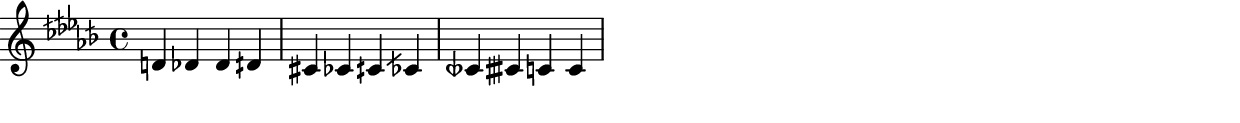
%% Generated by lilypond-book
%% Options: [exampleindent=10.16\mm,indent=0\mm,line-width=160\mm,paper-height=845.047\pt,paper-width=597.508\pt,papersize='(cons (* 597.508 pt) (* 845.047 pt)),quote]
\include "lilypond-book-preamble.ly"


% ****************************************************************
% Start cut-&-pastable-section
% ****************************************************************

#(ly:set-option 'eps-box-padding 3.000000)



\paper {
  #(set-paper-size '(cons (* 597.508 pt) (* 845.047 pt)))
  indent = 0\mm
  line-width = 160\mm
  % offset the left padding, also add 1mm as lilypond creates cropped
  % images with a little space on the right
  line-width = #(- line-width (* mm  3.000000) (* mm 1))
  line-width = 160\mm - 2.0 * 10.16\mm
  % offset the left padding, also add 1mm as lilypond creates cropped
  % images with a little space on the right
  line-width = #(- line-width (* mm  3.000000) (* mm 1))
}

\layout {
  
}




% ****************************************************************
% ly snippet:
% ****************************************************************
\sourcefilename "snippets/non-traditional-key-signatures.ly"
\sourcefileline 0
%% DO NOT EDIT this file manually; it was automatically
%% generated from the LilyPond Wiki
%% (https://wiki.lilypond.community).
%%
%% Make any changes in the Wiki itself, or in
%% `Documentation/snippets/new/`, then run
%% `scripts/auxiliar/makelsr.pl`.
%%
%% This file is in the public domain.

\version "2.24.0"

\header {
%% Translation of GIT committish: f11513f36c131dab18338d6a3a729e24a927150d
  texidocja = "
広く使われている @code{\\key} コマンドは、@code{Staff} コンテキストの
@code{keyAlterations} をセットしています。@c
非標準な調号を作成するには、このプロパティを直接セットします。

コマンドの形式は以下のようなリストです:

@code{ \\set Staff.keyAlterations = #`(((octave . step) . alter) ((octave
. step) . alter) ...) } 

が構文です。リストの各要素について、@code{octave} がオクターブを指定し
(0 がミドル C からその上の B まで)、@code{step} はオクターブ内の@c
音階 (0 が C, 6 が B)、@code{alter} が @code{,SHARP ,FLAT ,DOUBLE-SHARP}
などです。

または、各要素についてより簡潔な形式があり、@c
@code{(step . alter)} は全てのオクターブに対して変化記号が適用されます。@c
@qq{シャープ} が 100 セントではない微分音のスケールでは、@code{alter}
を 200 セントの全音を 1 とした数値で指定できます。
"
  doctitleja = "非伝統的な調号"

%% Translation of GIT committish: 2f3474d9af596d677ed5b7ce720ae4d0954a6b51
  texidocit = "
Il comando @code{\\key} comunemente usato imposta la proprietà
@code{keyAlterations} del contesto @code{Staff}.
Per creare armature di chiave non standard, tale proprietà va
impostata esplicitamente.

Il formato di questo comando è una lista:

@code{\\set Staff.keyAlterations = #`(((ottava . grado) . alterazione) ((ottava
. grado) . alterazione) ...)}

dove, per ogni elemento della lista, @code{ottava} indica l'ottava (0 è
l'ottava dal Do centrale al Si precedente), @code{grado} indica la nota
all'interno dell'ottava (0 significa Do e 6 significa Si) e @code{alterazione}
può essere @code{,SHARP ,FLAT ,DOUBLE-SHARP} etc.

Altrimenti, usando il formato breve per ogni elemento della lista,
@code{(grado . alterazione)}, ciò indica che la stessa alterazione deve
essere presente in tutte le ottave. Per le scale microtonalidove un
@qq{diesis} non è 100 centesimi, @code{alterazione} si riferisce alla
proporzione di un duecentesimo di tono intero.

"
  doctitleit = "Armature di chiave non tradizionali"

%% Translation of GIT committish: 41a008e75e2fe29536406cdf0d71c32a4606f2b8
  texidocfr = "
La commande @code{\\key} détermine la propriété @code{keyAlterations} d'un
contexte @code{Staff}.

Des armures inhabituelles peuvent être spécifiées en modifiant
directement cette propriété. Il s'agit en l'occurrence de définir une
liste :

@verbatim
\\set Staff.keyAlterations =
  #`(((octave . pas) . altération) ((octave . pas) . altération)
  @dots{})
@end verbatim

@noindent
dans laquelle, et pour chaque élément, @code{octave} spécifie l'octave
(0 pour celle allant du do médium au si supérieur), @code{pas} la note
dans cette octave (0 pour do et 6 pour si), et @code{altération} sera
@code{,SHARP} ou @code{,FLAT} ou @code{,DOUBLE-SHARP}, etc. (attention à
la virgule en préfixe).

Une formulation abrégée -- @code{(pas . altération)} -- signifie que
l'altération de l'élément en question sera valide quelle que soit
l'octave.

En ce qui concerne les gammes microtonales dans lesquelles un
« dièse » n'est pas d'un centième, @code{altération} se réfère à un
deux-centième de ton entier.
"

  doctitlefr = "Armures inhabituelles"

%% Translation of GIT committish: b35da384a3367d8ee49a28f697c0ae8fb88b2e1e
  doctitlees = "Armaduras de tonalidad no tradicionales"
  texidoces = "
La muy utilizada instrucción @code{\\key} establece la propiedad
@code{keyAlterations} dentro del contexto @code{Staff}.

Para crear armaduras de tonalidad no estándar, ajuste esta
propiedad directamente. El formato de esta instrucción es una
lista:

@verbatim
\\set Staff.keyAlterations =
  #`(((octava . paso) . alteración) ((octava . paso) . alteración) ...)
@end verbatim

donde, para cada elemento dentro de la lista, @code{octava}
especifica la octava (siendo@tie{}cero la octava desde el
Do@tie{}central hasta el Si por encima), @code{paso} especifica la
nota dentro de la octava (cero@tie{}significa@tie{}Do y
6@tie{}significa@tie{}Si), y @code{alteración} es @code{,SHARP
,FLAT ,DOUBLE-SHARP} etc.

De forma alternativa, el uso del formato más conciso @code{(paso
. alteración)} para cada elemento de la lista especifica que la
misma alteración debe estar en todas las octavas.

Para escalas microtonales en las que un @qq{sostenido} no son 100
cents, @code{alteración} se refiere a la proporción de un tono
entero de 200 cents.
"

%% Translation of GIT committish: 0a868be38a775ecb1ef935b079000cebbc64de40
  doctitlede = "Untypische Tonarten"
  texidocde = "
Der üblicherweise benutzte @code{\\key}-Befehl setzt die
@code{keySignature}-Eigenschaft im @code{Staff}-Kontext.

Um untypische Tonartenvorzeichen zu erstellen, muss man diese Eigenschaft
direkt setzen.  Das Format für den Befehl ist eine Liste: @code{ \\set
Staff.keySignature = #`(((Oktave . Schritt) . Alteration) ((Oktave
. Schritt) . Alteration) ...)} wobei für jedes Element in der Liste
@code{Oktave} die Oktave angibt (0@tie{}ist die Oktave vom
eingestrichenen@tie{}C bis zum eingestrichenen@tie{}H), @code{Schritt} gibt
die Note innerhalb der Oktave an (0@tie{}heißt@tie{}C und
6@tie{}heißt@tie{}H), und @code{Alteration} ist @code{,SHARP ,FLAT
,DOUBLE-SHARP} usw.  (Beachte das beginnende Komma.)

Alternativ kann auch jedes Element der Liste mit dem allgemeineren Format
@code{(Schritt . Alteration)} gesetzt werden, wobei dann die Einstellungen
für alle Oktaven gelten.

Hier ein Beispiel einer möglichen Tonart für eine Ganztonleiter:
"

%% Translation of GIT committish: 01cf27b0b2ef4625b7b7f023848df87bb1e4e382
  doctitleca = "Armadures de tonalitat no tradicional"
  texidocca = "
La molt utilitzada ordre @code{\\key} estableix la propietat
@code{keyAlterations}, dins del context @code{Staff}.

Per crear armadures de tonalitat no estàndard, ajusteu aquesta
propietat directament.  El format d'aquesta ordre és una llista:

@code{\\set Staff.keyAlterations = #`(((octava . pas) . alteració)}
on, per cada element dins de la llista @code{octava} especifica
l'octava (sent@tie{}zero l'octava des del Do@tie{}central fins al
Si per sobre), @code{pas} especifica la nota dins de l'octava
(zero@tie{}significa@tie{}Do i 6@tie{}significa@tie{}Si), i
@code{alteració} és @code{,SHARP ,FLAT ,DOUBLE-SHARP}
etc. (observeu la coma precedent).

De forma alternativa, per a cada element de la llista l'ús del
format més concís @code{(pas. alteració)} especifica que la
mateixa alteració ha d'estar en totes les octaves.

Vet aquí un exemple d'una possible armadura per generar una escala
exàtona:
"

  categories = "Contemporary notation, Pitches, Really cool, Staff
                notation, Version-specific"

  texidoc = "
The commonly used @code{\\key} command sets the @code{keyAlterations}
property, in the @code{Staff} context.

To create non-standard key signatures, set this property directly. The
format of this command is a list:

@example
\\set Staff.keyAlterations =
  #`(((@var{octave . @var{step}) . @var{alter}) ((@var{octave} . @var{step}) . @var{alter}) ...)}
@end example

where, for each element in the list, @var{octave} specifies the
octave (0@tie{}being the octave from middle@tie{}C to the B above),
@var{step} specifies the note within the octave
(0@tie{}means@tie{}C and 6@tie{}means@tie{}B), and @var{alter} is
one of @code{SHARP}, @code{FLAT}, @code{DOUBLE-SHARP}, etc., preceded
by a comma.

Alternatively, you can use the more concise format
@code{(@var{step} . @var{alter})} for each item in the list
if the same alterations are used in all octaves.

For microtonal scales where a @qq{sharp} is not 100 cents,
@var{alter} refers to the alteration as a proportion of a 200-cent
whole tone.
"

  doctitle = "Non-traditional key signatures"
} % begin verbatim


\include "arabic.ly"

\relative do' {
  \set Staff.keyAlterations = #`((0 . ,SEMI-FLAT)
                                 (1 . ,SEMI-FLAT)
                                 (2 . ,FLAT)
                                 (5 . ,FLAT)
                                 (6 . ,SEMI-FLAT))
  % \set Staff.extraNatural = ##f
  re reb \dwn reb resd
  dod dob dosd \dwn dob |
  dobsb dodsd do do |
}



% ****************************************************************
% end ly snippet
% ****************************************************************
